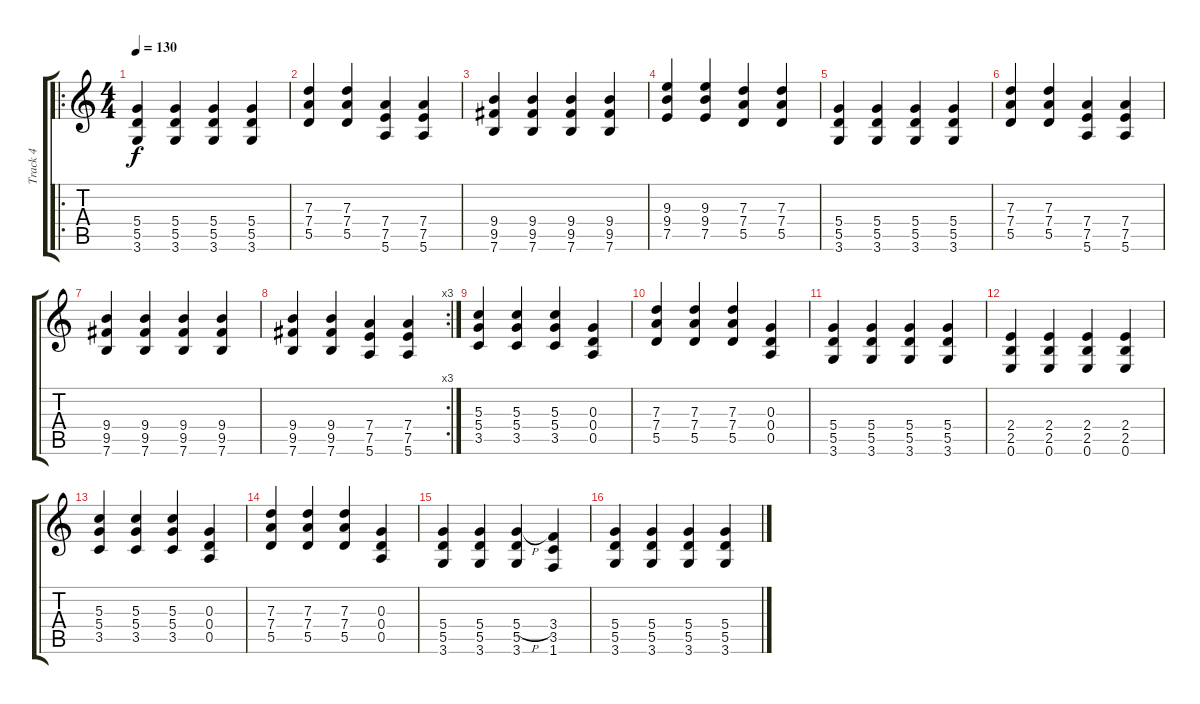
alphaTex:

\track ("Track 4" "Track 4") {instrument distortionguitar}
\staff {score tabs}
\tuning (E4 B3 G3 D3 A2 E2) {hide}
\ro
\ts (4 4)
\tempo 130
\clef g2
\ks c
(5.4 5.5 3.6).4{dy f} (5.4 5.5 3.6).4 (5.4 5.5 3.6).4 (5.4 5.5 3.6).4 |
(7.3 7.4 5.5).4 (7.3 7.4 5.5).4 (7.4 7.5 5.6).4 (7.4 7.5 5.6).4 |
(9.4 9.5 7.6).4 (9.4 9.5 7.6).4 (9.4 9.5 7.6).4 (9.4 9.5 7.6).4 |
(9.3 9.4 7.5).4 (9.3 9.4 7.5).4 (7.3 7.4 5.5).4 (7.3 7.4 5.5).4 |
(5.4 5.5 3.6).4 (5.4 5.5 3.6).4 (5.4 5.5 3.6).4 (5.4 5.5 3.6).4 |
(7.3 7.4 5.5).4 (7.3 7.4 5.5).4 (7.4 7.5 5.6).4 (7.4 7.5 5.6).4 |
(9.4 9.5 7.6).4 (9.4 9.5 7.6).4 (9.4 9.5 7.6).4 (9.4 9.5 7.6).4 |
\rc 3
(9.4 9.5 7.6).4 (9.4 9.5 7.6).4 (7.4 7.5 5.6).4 (7.4 7.5 5.6).4 |
(5.3 5.4 3.5).4 (5.3 5.4 3.5).4 (5.3 5.4 3.5).4 (0.3 0.4 0.5).4 |
(7.3 7.4 5.5).4 (7.3 7.4 5.5).4 (7.3 7.4 5.5).4 (0.3 0.4 0.5).4 |
(5.4 5.5 3.6).4 (5.4 5.5 3.6).4 (5.4 5.5 3.6).4 (5.4 5.5 3.6).4 |
(2.4 2.5 0.6).4 (2.4 2.5 0.6).4 (2.4 2.5 0.6).4 (2.4 2.5 0.6).4 |
(5.3 5.4 3.5).4 (5.3 5.4 3.5).4 (5.3 5.4 3.5).4 (0.3 0.4 0.5).4 |
(7.3 7.4 5.5).4 (7.3 7.4 5.5).4 (7.3 7.4 5.5).4 (0.3 0.4 0.5).4 |
(5.4 5.5 3.6).4 (5.4 5.5 3.6).4 (5.4{h} 5.5 3.6).4 (3.4 3.5 1.6).4 |
(5.4 5.5 3.6).4 (5.4 5.5 3.6).4 (5.4 5.5 3.6).4 (5.4 5.5 3.6).4
